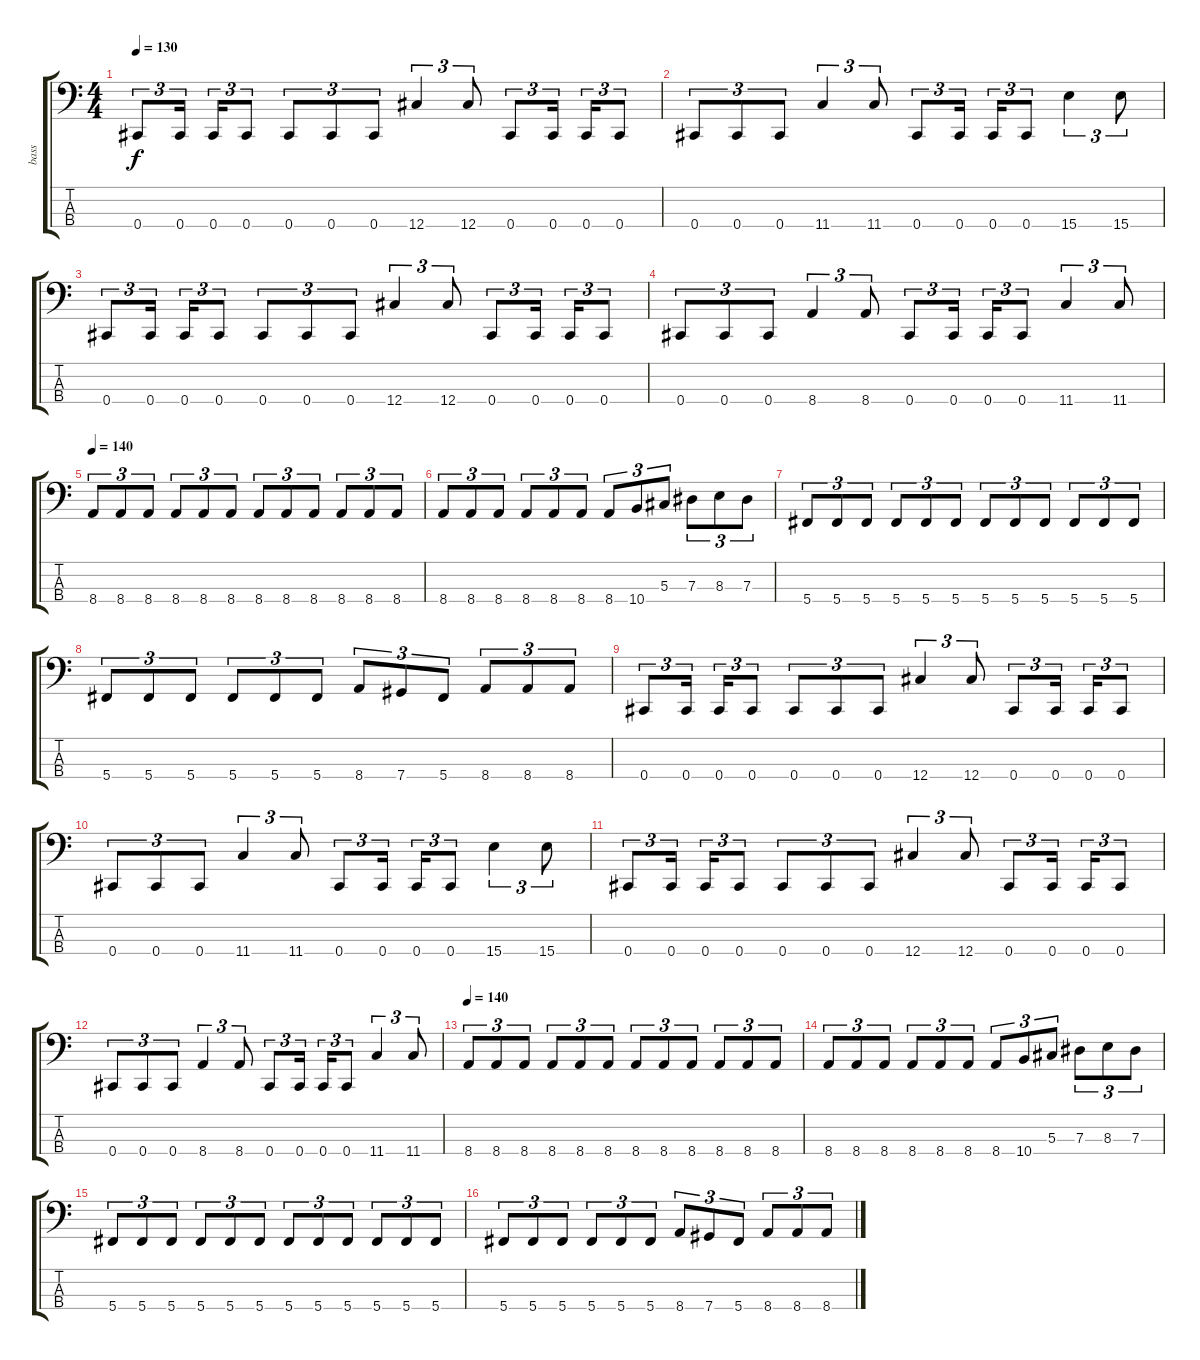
\track ("bass" "bass") {instrument electricbasspick}
\staff {score tabs}
\tuning (Gb2 Db2 Ab1 Db1) {hide}
\ts (4 4)
\tempo 130
\clef f4
\ks c
0.4.8{tu (3 2) dy f instrument electricbasspick} 0.4.16{tu (3 2)} 0.4.16{tu (3 2)} 0.4.8{tu (3 2)} 0.4.8{tu (3 2)} 0.4.8{tu (3 2)} 0.4.8{tu (3 2)} 12.4.4{tu (3 2)} 12.4.8{tu (3 2)} 0.4.8{tu (3 2)} 0.4.16{tu (3 2)} 0.4.16{tu (3 2)} 0.4.8{tu (3 2)} |
0.4.8{tu (3 2)} 0.4.8{tu (3 2)} 0.4.8{tu (3 2)} 11.4.4{tu (3 2)} 11.4.8{tu (3 2)} 0.4.8{tu (3 2)} 0.4.16{tu (3 2)} 0.4.16{tu (3 2)} 0.4.8{tu (3 2)} 15.4.4{tu (3 2)} 15.4.8{tu (3 2)} |
0.4.8{tu (3 2)} 0.4.16{tu (3 2)} 0.4.16{tu (3 2)} 0.4.8{tu (3 2)} 0.4.8{tu (3 2)} 0.4.8{tu (3 2)} 0.4.8{tu (3 2)} 12.4.4{tu (3 2)} 12.4.8{tu (3 2)} 0.4.8{tu (3 2)} 0.4.16{tu (3 2)} 0.4.16{tu (3 2)} 0.4.8{tu (3 2)} |
0.4.8{tu (3 2)} 0.4.8{tu (3 2)} 0.4.8{tu (3 2)} 8.4.4{tu (3 2)} 8.4.8{tu (3 2)} 0.4.8{tu (3 2)} 0.4.16{tu (3 2)} 0.4.16{tu (3 2)} 0.4.8{tu (3 2)} 11.4.4{tu (3 2)} 11.4.8{tu (3 2)} |
\tempo 140
8.4.8{tu (3 2)} 8.4.8{tu (3 2)} 8.4.8{tu (3 2)} 8.4.8{tu (3 2)} 8.4.8{tu (3 2)} 8.4.8{tu (3 2)} 8.4.8{tu (3 2)} 8.4.8{tu (3 2)} 8.4.8{tu (3 2)} 8.4.8{tu (3 2)} 8.4.8{tu (3 2)} 8.4.8{tu (3 2)} |
8.4.8{tu (3 2)} 8.4.8{tu (3 2)} 8.4.8{tu (3 2)} 8.4.8{tu (3 2)} 8.4.8{tu (3 2)} 8.4.8{tu (3 2)} 8.4.8{tu (3 2)} 10.4.8{tu (3 2)} 5.3.8{tu (3 2)} 7.3.8{tu (3 2)} 8.3.8{tu (3 2)} 7.3.8{tu (3 2)} |
5.4.8{tu (3 2)} 5.4.8{tu (3 2)} 5.4.8{tu (3 2)} 5.4.8{tu (3 2)} 5.4.8{tu (3 2)} 5.4.8{tu (3 2)} 5.4.8{tu (3 2)} 5.4.8{tu (3 2)} 5.4.8{tu (3 2)} 5.4.8{tu (3 2)} 5.4.8{tu (3 2)} 5.4.8{tu (3 2)} |
5.4.8{tu (3 2)} 5.4.8{tu (3 2)} 5.4.8{tu (3 2)} 5.4.8{tu (3 2)} 5.4.8{tu (3 2)} 5.4.8{tu (3 2)} 8.4.8{tu (3 2)} 7.4.8{tu (3 2)} 5.4.8{tu (3 2)} 8.4.8{tu (3 2)} 8.4.8{tu (3 2)} 8.4.8{tu (3 2)} |
0.4.8{tu (3 2)} 0.4.16{tu (3 2)} 0.4.16{tu (3 2)} 0.4.8{tu (3 2)} 0.4.8{tu (3 2)} 0.4.8{tu (3 2)} 0.4.8{tu (3 2)} 12.4.4{tu (3 2)} 12.4.8{tu (3 2)} 0.4.8{tu (3 2)} 0.4.16{tu (3 2)} 0.4.16{tu (3 2)} 0.4.8{tu (3 2)} |
0.4.8{tu (3 2)} 0.4.8{tu (3 2)} 0.4.8{tu (3 2)} 11.4.4{tu (3 2)} 11.4.8{tu (3 2)} 0.4.8{tu (3 2)} 0.4.16{tu (3 2)} 0.4.16{tu (3 2)} 0.4.8{tu (3 2)} 15.4.4{tu (3 2)} 15.4.8{tu (3 2)} |
0.4.8{tu (3 2)} 0.4.16{tu (3 2)} 0.4.16{tu (3 2)} 0.4.8{tu (3 2)} 0.4.8{tu (3 2)} 0.4.8{tu (3 2)} 0.4.8{tu (3 2)} 12.4.4{tu (3 2)} 12.4.8{tu (3 2)} 0.4.8{tu (3 2)} 0.4.16{tu (3 2)} 0.4.16{tu (3 2)} 0.4.8{tu (3 2)} |
0.4.8{tu (3 2)} 0.4.8{tu (3 2)} 0.4.8{tu (3 2)} 8.4.4{tu (3 2)} 8.4.8{tu (3 2)} 0.4.8{tu (3 2)} 0.4.16{tu (3 2)} 0.4.16{tu (3 2)} 0.4.8{tu (3 2)} 11.4.4{tu (3 2)} 11.4.8{tu (3 2)} |
\tempo 140
8.4.8{tu (3 2)} 8.4.8{tu (3 2)} 8.4.8{tu (3 2)} 8.4.8{tu (3 2)} 8.4.8{tu (3 2)} 8.4.8{tu (3 2)} 8.4.8{tu (3 2)} 8.4.8{tu (3 2)} 8.4.8{tu (3 2)} 8.4.8{tu (3 2)} 8.4.8{tu (3 2)} 8.4.8{tu (3 2)} |
8.4.8{tu (3 2)} 8.4.8{tu (3 2)} 8.4.8{tu (3 2)} 8.4.8{tu (3 2)} 8.4.8{tu (3 2)} 8.4.8{tu (3 2)} 8.4.8{tu (3 2)} 10.4.8{tu (3 2)} 5.3.8{tu (3 2)} 7.3.8{tu (3 2)} 8.3.8{tu (3 2)} 7.3.8{tu (3 2)} |
5.4.8{tu (3 2)} 5.4.8{tu (3 2)} 5.4.8{tu (3 2)} 5.4.8{tu (3 2)} 5.4.8{tu (3 2)} 5.4.8{tu (3 2)} 5.4.8{tu (3 2)} 5.4.8{tu (3 2)} 5.4.8{tu (3 2)} 5.4.8{tu (3 2)} 5.4.8{tu (3 2)} 5.4.8{tu (3 2)} |
5.4.8{tu (3 2)} 5.4.8{tu (3 2)} 5.4.8{tu (3 2)} 5.4.8{tu (3 2)} 5.4.8{tu (3 2)} 5.4.8{tu (3 2)} 8.4.8{tu (3 2)} 7.4.8{tu (3 2)} 5.4.8{tu (3 2)} 8.4.8{tu (3 2)} 8.4.8{tu (3 2)} 8.4.8{tu (3 2)}
